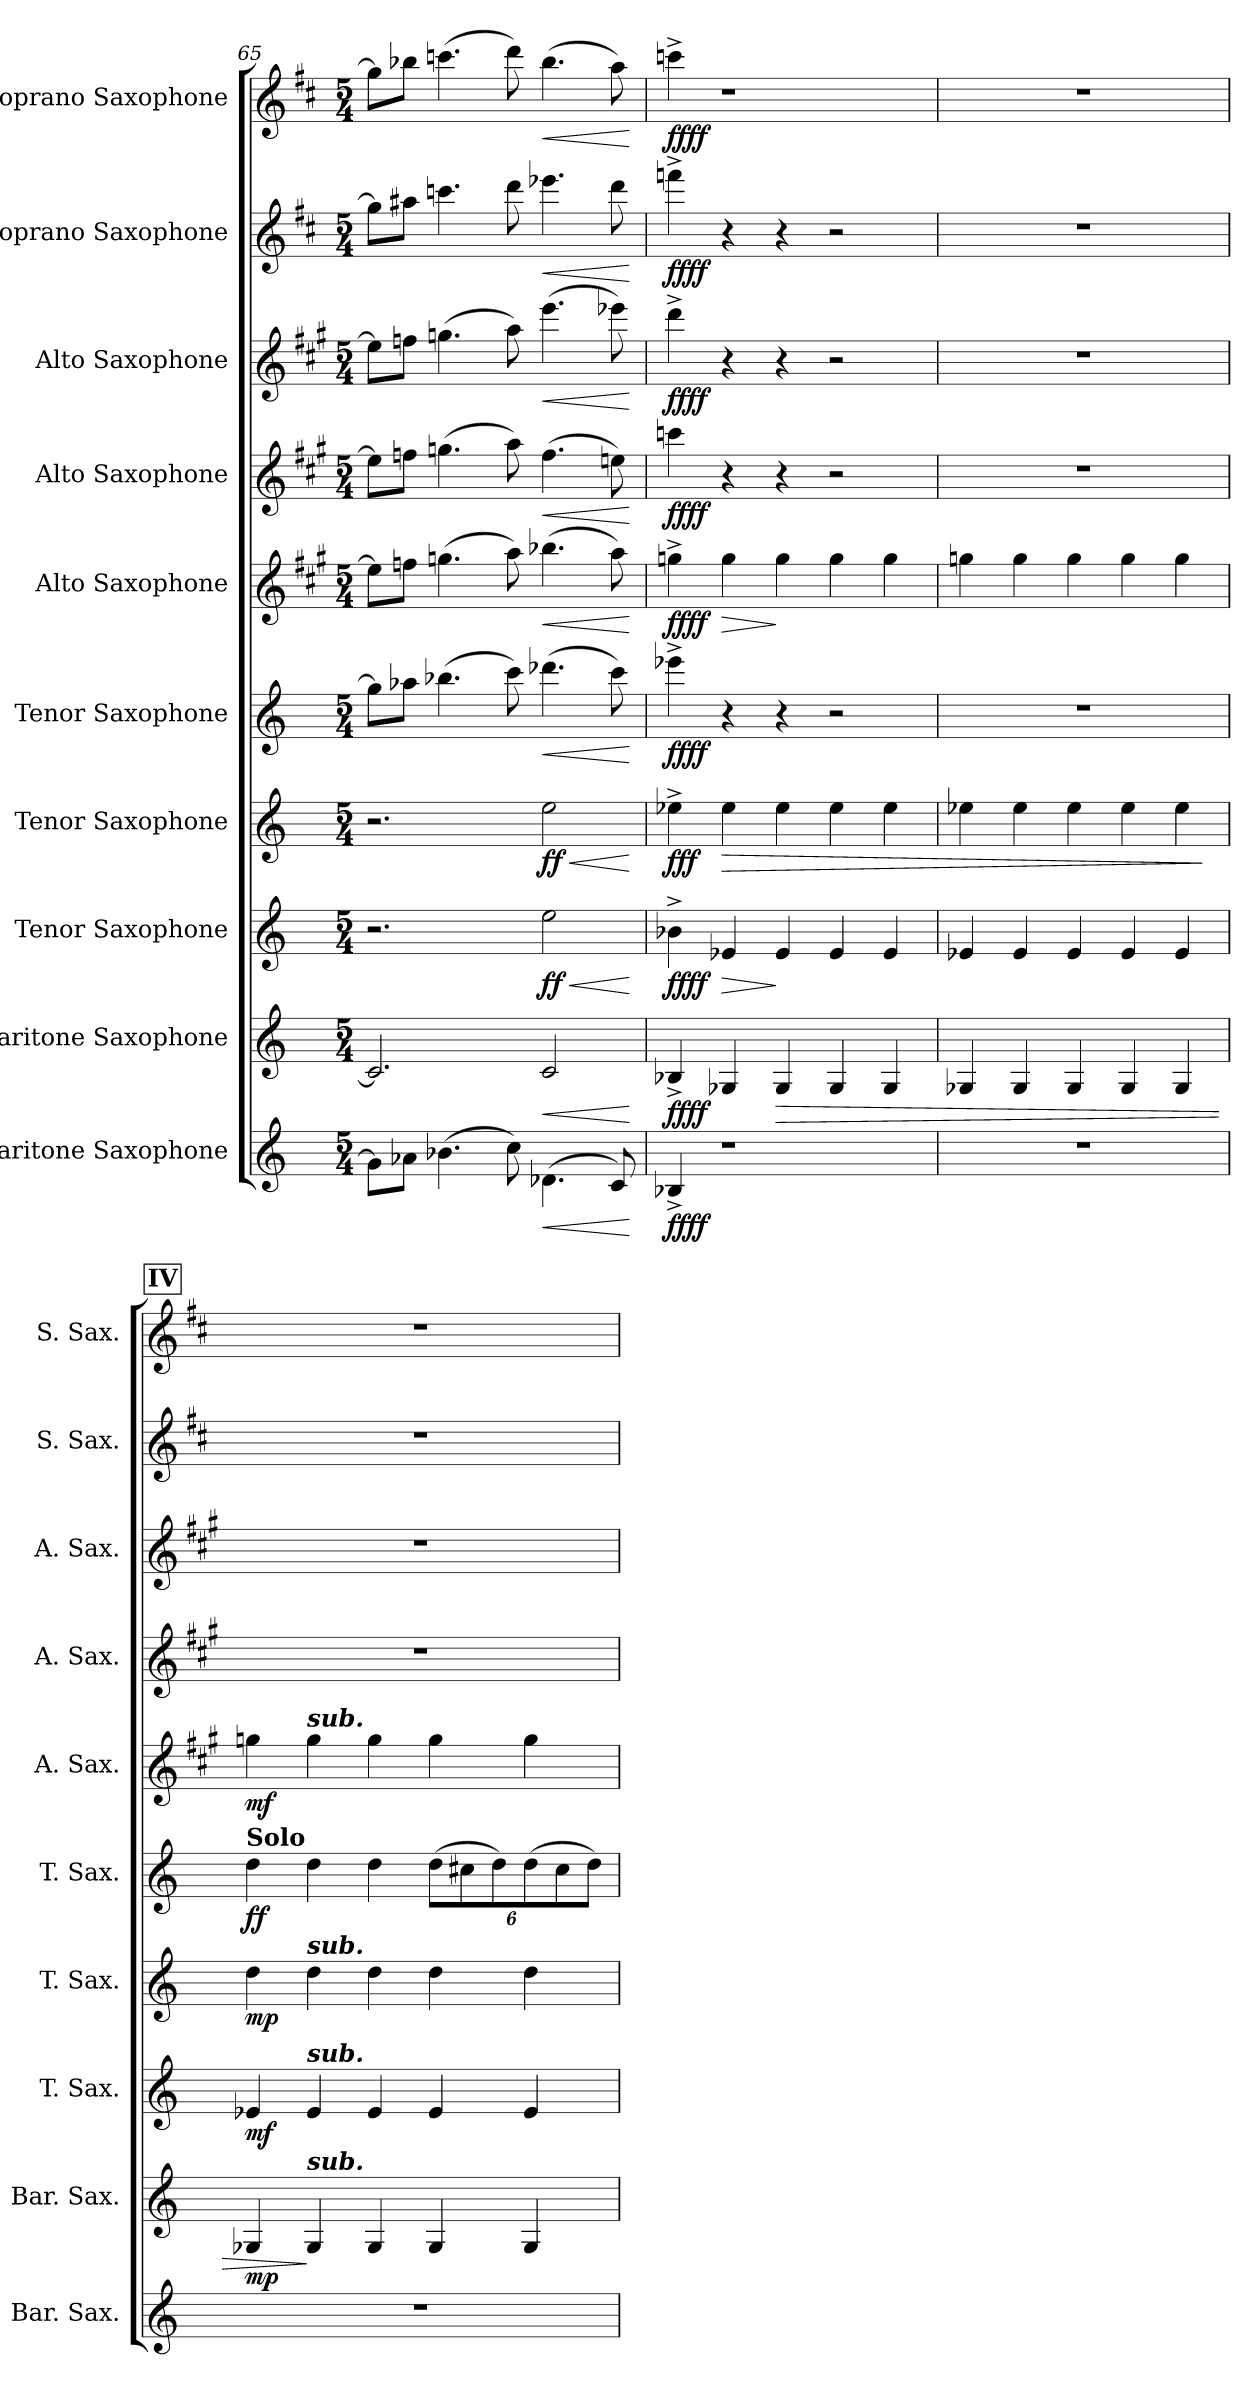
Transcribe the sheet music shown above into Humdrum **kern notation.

**kern	**dynam	**kern	**dynam	**kern	**dynam	**kern	**dynam	**kern	**dynam	**kern	**dynam	**kern	**dynam	**kern	**dynam	**kern	**dynam	**kern	**dynam
*part10	*part10	*part9	*part9	*part8	*part8	*part7	*part7	*part6	*part6	*part5	*part5	*part4	*part4	*part3	*part3	*part2	*part2	*part1	*part1
*staff10	*staff10	*staff9	*staff9	*staff8	*staff8	*staff7	*staff7	*staff6	*staff6	*staff5	*staff5	*staff4	*staff4	*staff3	*staff3	*staff2	*staff2	*staff1	*staff1
*I"Baritone Saxophone	*	*I"Baritone Saxophone	*	*I"Tenor Saxophone	*	*I"Tenor Saxophone	*	*I"Tenor Saxophone	*	*I"Alto Saxophone	*	*I"Alto Saxophone	*	*I"Alto Saxophone	*	*I"Soprano Saxophone	*	*I"Soprano Saxophone	*
*I'Bar. Sax.	*	*I'Bar. Sax.	*	*I'T. Sax.	*	*I'T. Sax.	*	*I'T. Sax.	*	*I'A. Sax.	*	*I'A. Sax.	*	*I'A. Sax.	*	*I'S. Sax.	*	*I'S. Sax.	*
!!LO:PB:g=z
*clefG2	*	*clefG2	*	*clefG2	*	*clefG2	*	*clefG2	*	*clefG2	*	*clefG2	*	*clefG2	*	*clefG2	*	*clefG2	*
*ITrd12c21	*	*ITrd12c21	*	*ITrd8c14	*	*ITrd8c14	*	*ITrd8c14	*	*ITrd5c9	*	*ITrd5c9	*	*ITrd5c9	*	*ITrd1c2	*	*ITrd1c2	*
*k[]	*	*k[]	*	*k[]	*	*k[]	*	*k[]	*	*k[]	*	*k[]	*	*k[]	*	*k[]	*	*k[]	*
*M5/4	*	*M5/4	*	*M5/4	*	*M5/4	*	*M5/4	*	*M5/4	*	*M5/4	*	*M5/4	*	*M5/4	*	*M5/4	*
=65	=65	=65	=65	=65	=65	=65	=65	=65	=65	=65	=65	=65	=65	=65	=65	=65	=65	=65	=65
8G-\L]	.	2.C/]	.	2.r	.	2.r	.	8g-\L]	.	8g-\L]	.	8g-\L]	.	8g-\L]	.	8ff#\L]	.	8ff#\L]	.
8A-X\J	.	.	.	.	.	.	.	8a-X\J	.	8a-X\J	.	8a-X\J	.	8a-X\J	.	8gg#X\J	.	8aa-X\J	.
(4.B-X\	.	.	.	.	.	.	.	(4.b-X\	.	(4.b-X\	.	(4.b-X\	.	(4.b-X\	.	4.bb-X\	.	(4.bb-X\	.
8c\)	.	.	.	.	.	.	.	8cc\)	.	8cc\)	.	8cc\)	.	8cc\)	.	8ccc\	.	8ccc\)	.
!	!LO:HP:b	!	!LO:HP:b	!	!LO:HP:b	!	!LO:HP:b	!	!LO:HP:b	!	!LO:HP:b	!	!LO:HP:b	!	!LO:HP:b	!	!LO:HP:b	!	!LO:HP:b
!	!	!	!	!	!LO:DY:n=1:b	!	!LO:DY:n=1:b	!	!	!	!	!	!	!	!	!	!	!	!
(4.D-X\	<	2C/	<	2e\	< ff	2e\	< ff	(4.dd-X\	<	(4.dd-X\	<	(4.a-\	<	(4.gg\	<	4.ddd-X\	<	(4.aa-\	<
8C/)	.	.	.	.	.	.	.	8cc\)	.	8cc\)	.	8gn\)	.	8gg-X\)	.	8ccc\	.	8gg\)	.
.	[	.	[	.	[	.	[	.	[	.	[	.	[	.	[	.	[	.	[
=66	=66	=66	=66	=66	=66	=66	=66	=66	=66	=66	=66	=66	=66	=66	=66	=66	=66	=66	=66
!	!LO:DY:b	!	!LO:DY:b	!	!LO:DY:b	!	!LO:DY:b	!	!LO:DY:b	!	!LO:DY:b	!	!LO:DY:b	!	!LO:DY:b	!	!LO:DY:b	!	!LO:DY:b
4BB-X^/	ffff	4BB-X^/	ffff	4B-X^\	ffff	4e-X^\	fff	4ee-X^\	ffff	4b-X^\	ffff	4ee-X\	ffff	4ff^\	ffff	4eee-X^\	ffff	4bb-X^\	ffff
!	!	!	!	!	!LO:HP:b	!	!LO:HP:b	!	!	!	!LO:HP:b	!	!	!	!	!	!	!	!
1r	.	4GG-X/	.	4E-X/	>	4e-\	>	4r	.	4b-\	>	4r	.	4r	.	4r	.	1r	.
!	!	!	!LO:HP:b	!	!	!	!	!	!	!	!	!	!	!	!	!	!	!	!
.	.	4GG-/	>	4E-/	]	4e-\	.	4r	.	4b-\	]	4r	.	4r	.	4r	.	.	.
.	.	4GG-/	.	4E-/	.	4e-\	.	2r	.	4b-\	.	2r	.	2r	.	2r	.	.	.
.	.	4GG-/	.	4E-/	.	4e-\	.	.	.	4b-\	.	.	.	.	.	.	.	.	.
=67	=67	=67	=67	=67	=67	=67	=67	=67	=67	=67	=67	=67	=67	=67	=67	=67	=67	=67	=67
4%5r	.	4GG-X/	.	4E-X/	.	4e-X\	.	4%5r	.	4b-X\	.	4%5r	.	4%5r	.	4%5r	.	4%5r	.
.	.	4GG-/	.	4E-/	.	4e-\	.	.	.	4b-\	.	.	.	.	.	.	.	.	.
.	.	4GG-/	.	4E-/	.	4e-\	.	.	.	4b-\	.	.	.	.	.	.	.	.	.
.	.	4GG-/	.	4E-/	.	4e-\	.	.	.	4b-\	.	.	.	.	.	.	.	.	.
.	.	4GG-/	.	4E-/	.	4e-\	.	.	.	4b-\	.	.	.	.	.	.	.	.	.
.	.	.	.	.	.	.	]	.	.	.	.	.	.	.	.	.	.	.	.
!!LO:REH:place=s1:a:B:fs=14:t=IV
=68	=68	=68	=68	=68	=68	=68	=68	=68	=68	=68	=68	=68	=68	=68	=68	=68	=68	=68	=68
!	!	!	!	!	!	!	!	!LO:TX:a:B:t=Solo	!	!	!	!	!	!	!	!	!	!	!
!	!LO:DY:a	!	!	!	!LO:DY:b	!	!LO:DY:b	!	!LO:DY:b	!	!LO:DY:b	!	!	!	!	!	!	!	!
4%5r	mp	4GG-X/	.	4E-X/	mf	4d\	mp	4d\	ff	4b-X\	mf	4%5r	.	4%5r	.	4%5r	.	4%5r	.
!	!	!	!	!	!	!	!	!	!	!LO:TX:a:Bi:t=sub.	!	!	!	!	!	!	!	!	!
!	!	!	!	!	!	!LO:TX:a:Bi:t=sub.	!	!	!	!	!	!	!	!	!	!	!	!	!
!	!	!	!	!LO:TX:a:Bi:t=sub.	!	!	!	!	!	!	!	!	!	!	!	!	!	!	!
!	!	!LO:TX:a:Bi:t=sub.	!	!	!	!	!	!	!	!	!	!	!	!	!	!	!	!	!
.	.	4GG-/	]	4E-/	.	4d\	.	4d\	.	4b-\	.	.	.	.	.	.	.	.	.
.	.	4GG-/	.	4E-/	.	4d\	.	4d\	.	4b-\	.	.	.	.	.	.	.	.	.
*	*	*	*	*	*	*	*	*Xbrackettup	*	*	*	*	*	*	*	*	*	*	*
.	.	4GG-/	.	4E-/	.	4d\	.	(12d\L	.	4b-\	.	.	.	.	.	.	.	.	.
.	.	.	.	.	.	.	.	12c#X\	.	.	.	.	.	.	.	.	.	.	.
.	.	.	.	.	.	.	.	12d\)	.	.	.	.	.	.	.	.	.	.	.
.	.	4GG-/	.	4E-/	.	4d\	.	(12d\	.	4b-\	.	.	.	.	.	.	.	.	.
.	.	.	.	.	.	.	.	12c#\	.	.	.	.	.	.	.	.	.	.	.
.	.	.	.	.	.	.	.	12d\J)	.	.	.	.	.	.	.	.	.	.	.
=	=	=	=	=	=	=	=	=	=	=	=	=	=	=	=	=	=	=	=
*-	*-	*-	*-	*-	*-	*-	*-	*-	*-	*-	*-	*-	*-	*-	*-	*-	*-	*-	*-
